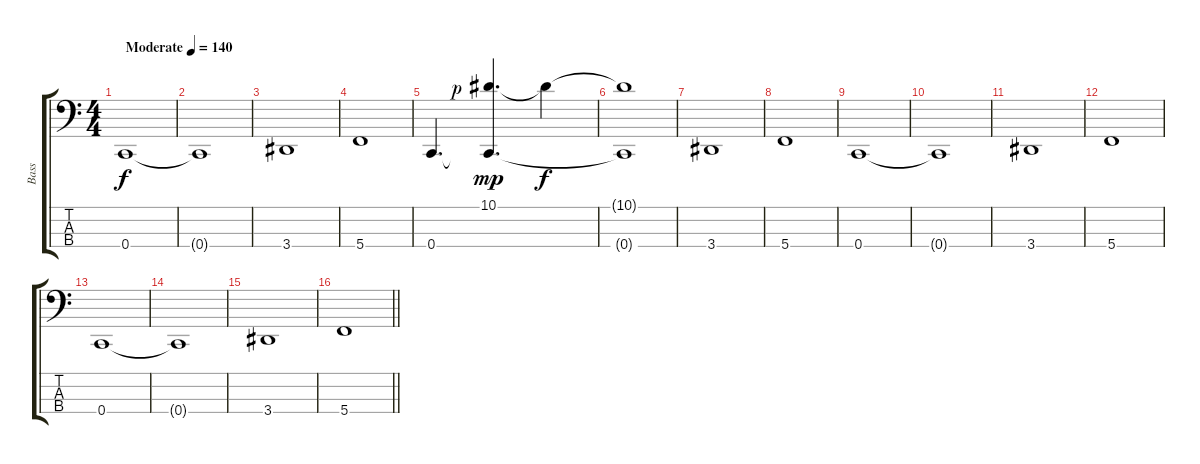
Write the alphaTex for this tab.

\track ("Bass" "Bass") {instrument electricbassfinger}
\staff {score tabs}
\tuning (F2 C2 G1 C1) {hide}
\ts (4 4)
\tempo (140 "Moderate")
\clef f4
\ks c
0.4.1{dy f instrument electricbassfinger} |
0.4{t}.1 |
3.4.1 |
5.4.1 |
0.4.4{d} (10.1{rf 1} 0.4{t}).4{d dy mp} 10.1{t}.4{dy f} |
(10.1{t} 0.4{t}).1 |
3.4.1 |
5.4.1 |
0.4.1 |
0.4{t}.1 |
3.4.1 |
5.4.1 |
0.4.1 |
0.4{t}.1 |
3.4.1 |
\barLineRight lightlight
5.4.1
